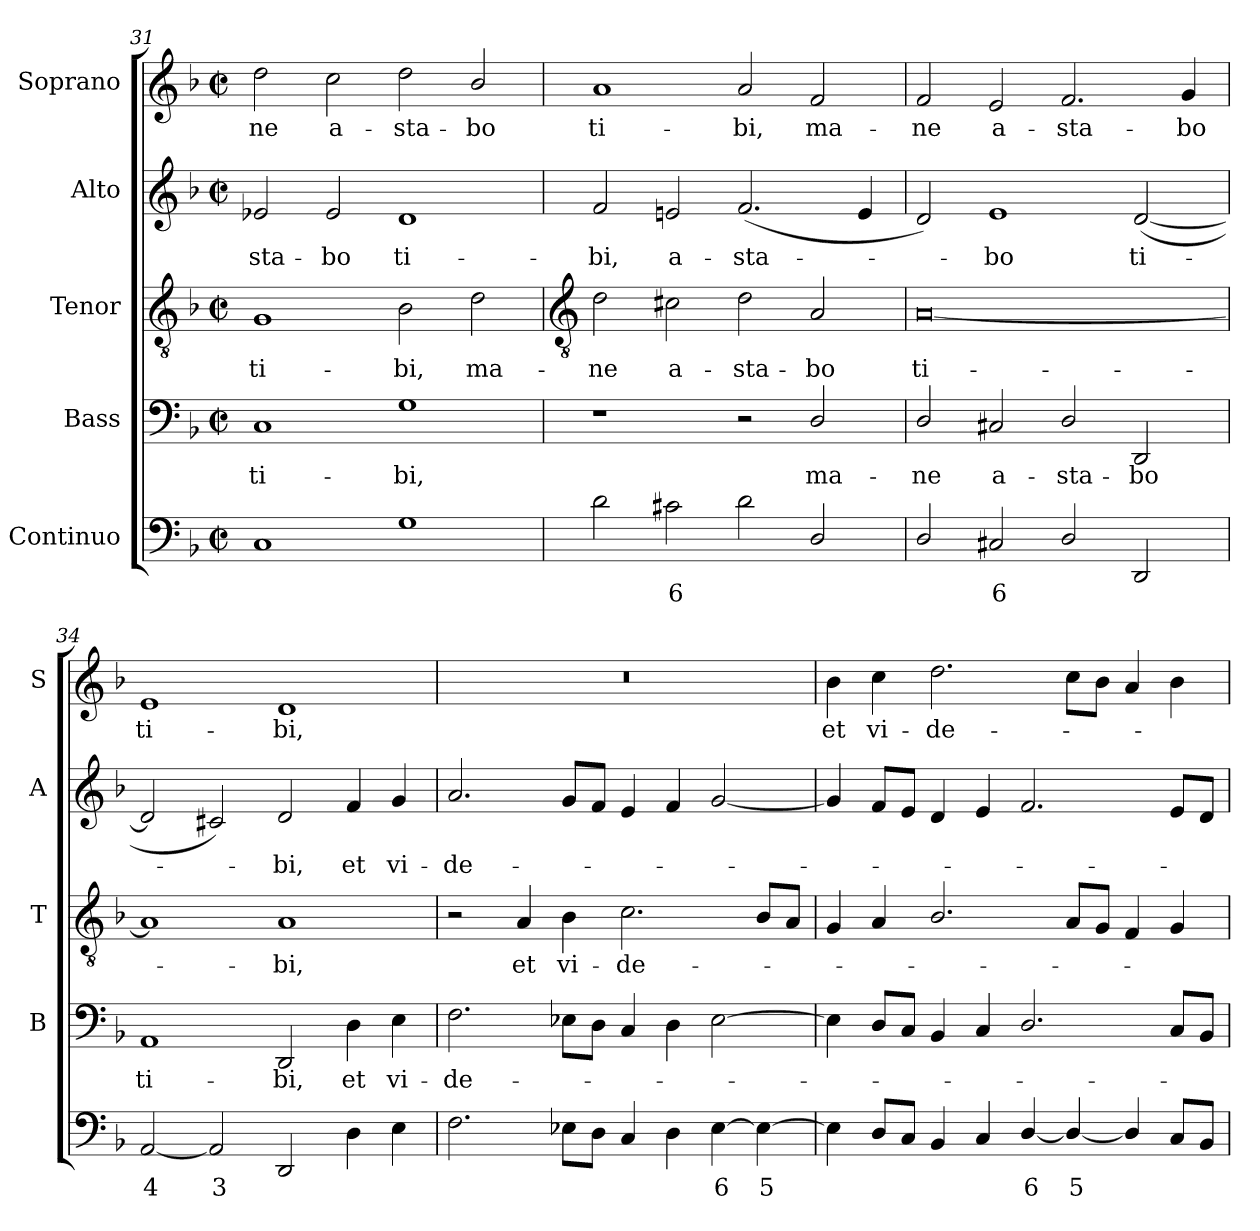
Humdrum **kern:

**kern	**text	**kern	**text	**kern	**text	**kern	**text	**kern	**text
*part5	*part5	*part4	*part4	*part3	*part3	*part2	*part2	*part1	*part1
*staff5	*staff5	*staff4	*staff4	*staff3	*staff3	*staff2	*staff2	*staff1	*staff1
*I"Continuo	*	*I"Bass	*	*I"Tenor	*	*I"Alto	*	*I"Soprano	*
*	*	*I'B	*	*I'T	*	*I'A	*	*I'S	*
*clefF4	*	*clefF4	*	*clefGv2	*	*clefG2	*	*clefG2	*
*k[b-]	*	*k[b-]	*	*k[b-]	*	*k[b-]	*	*k[b-]	*
*F:	*	*F:	*	*F:	*	*F:	*	*F:	*
*M4/2	*	*M4/2	*	*M4/2	*	*M4/2	*	*M4/2	*
*met(c|)	*	*met(c|)	*	*met(c|)	*	*met(c|)	*	*met(c|)	*
=31	=31	=31	=31	=31	=31	=31	=31	=31	=31
!	!	!	!LO:LY:b	!	!LO:LY:b	!	!LO:LY:b	!	!LO:LY:b
1C	.	1C	ti-	1G	ti-	2e-X	-sta-	2dd	-ne
!	!	!	!	!	!	!	!LO:LY:b	!	!LO:LY:b
.	.	.	.	.	.	2e-	-bo	2cc	a-
!	!	!	!LO:LY:b	!	!LO:LY:b	!	!LO:LY:b	!	!LO:LY:b
1G	.	1G	-bi,	2B-	-bi,	1d	ti-	2dd	-sta-
!	!	!	!	!	!LO:LY:b	!	!	!	!LO:LY:b
.	.	.	.	2d	ma-	.	.	2b-/	-bo
!!LO:LB:g=z
=32	=32	=32	=32	=32	=32	=32	=32	=32	=32
*	*	*	*	*clefGv2	*	*	*	*	*
!	!	!	!	!	!LO:LY:b	!	!LO:LY:b	!	!LO:LY:b
2d	.	1r	.	2d	-ne	2f	-bi,	1a	ti-
!	!LO:LY:b	!	!	!	!LO:LY:b	!	!LO:LY:b	!	!
2c#X	6	.	.	2c#X	a-	2en	a-	.	.
!	!	!	!	!	!LO:LY:b	!	!LO:LY:b	!	!LO:LY:b
2d	.	2r	.	2d	-sta-	(<2.f	-sta-	2a/	-bi,
!	!	!	!LO:LY:b	!	!LO:LY:b	!	!	!	!LO:LY:b
2D/	.	2D/	ma-	2A	-bo	.	.	2f	ma-
.	.	.	.	.	.	4e	.	.	.
=33	=33	=33	=33	=33	=33	=33	=33	=33	=33
!	!	!	!LO:LY:b	!	!LO:LY:b	!	!	!	!LO:LY:b
2D/	.	2D/	-ne	[0A	ti-	2d)	.	2f	-ne
!	!LO:LY:b	!	!LO:LY:b	!	!	!	!LO:LY:b	!	!LO:LY:b
2C#X	6	2C#X	a-	.	.	1e	bo	2e	a-
!	!	!	!LO:LY:b	!	!	!	!	!	!LO:LY:b
2D/	.	2D/	-sta-	.	.	.	.	2.f	-sta-
!	!	!	!LO:LY:b	!	!	!	!LO:LY:b	!	!
2DD	.	2DD	-bo	.	.	(<[2d	ti-	.	.
!	!	!	!	!	!	!	!	!	!LO:LY:b
.	.	.	.	.	.	.	.	4g	-bo
=34	=34	=34	=34	=34	=34	=34	=34	=34	=34
!	!LO:LY:b	!	!LO:LY:b	!	!	!	!	!	!LO:LY:b
[2AA	4	1AA	ti-	1A]	.	2d]	.	1e	ti-
!	!LO:LY:b	!	!	!	!	!	!	!	!
2AA]	3	.	.	.	.	2c#X)	.	.	.
!	!	!	!LO:LY:b	!	!LO:LY:b	!	!LO:LY:b	!	!LO:LY:b
2DD	.	2DD	-bi,	1A	bi,	2d	bi,	1d	-bi,
!	!	!	!LO:LY:b	!	!	!	!LO:LY:b	!	!
4D	.	4D	et	.	.	4f	et	.	.
!	!	!	!LO:LY:b	!	!	!	!LO:LY:b	!	!
4E	.	4E	vi-	.	.	4g	vi-	.	.
=35	=35	=35	=35	=35	=35	=35	=35	=35	=35
!	!	!	!LO:LY:b	!	!	!	!LO:LY:b	!	!
2.F	.	2.F	-de-	2r	.	2.a/	-de-	0r	.
!	!	!	!	!	!LO:LY:b	!	!	!	!
.	.	.	.	4A	et	.	.	.	.
!	!	!	!	!	!LO:LY:b	!	!	!	!
8E-XL	.	8E-XL	.	4B-	vi-	8gL	.	.	.
8DJ	.	8DJ	.	.	.	8fJ	.	.	.
!	!	!	!	!	!LO:LY:b	!	!	!	!
4C	.	4C	.	2.c	-de-	4e	.	.	.
4D	.	4D	.	.	.	4f	.	.	.
!	!LO:LY:b	!	!	!	!	!	!	!	!
[4E-	6	[2E-	.	.	.	[2g	.	.	.
!	!LO:LY:b	!	!	!	!	!	!	!	!
4E-_	5	.	.	8B-/L	.	.	.	.	.
.	.	.	.	8A/J	.	.	.	.	.
=36	=36	=36	=36	=36	=36	=36	=36	=36	=36
!	!	!	!	!	!	!	!	!	!LO:LY:b
4E-]	.	4E-]	.	4G	.	4g]	.	4b-	et
!	!	!	!	!	!	!	!	!	!LO:LY:b
8DL	.	8DL	.	4A/	.	8fL	.	4cc	vi-
8CJ	.	8CJ	.	.	.	8eJ	.	.	.
!	!	!	!	!	!	!	!	!	!LO:LY:b
4BB-	.	4BB-	.	2.B-/	.	4d	.	2.dd	-de-
4C	.	4C	.	.	.	4e	.	.	.
!	!LO:LY:b	!	!	!	!	!	!	!	!
[4D/	6	2.D/	.	.	.	2.f	.	.	.
!	!LO:LY:b	!	!	!	!	!	!	!	!
4D/_	5	.	.	8AL	.	.	.	8ccL	.
.	.	.	.	8GJ	.	.	.	8b-J	.
4D/]	.	.	.	4F	.	.	.	4a	.
8CL	.	8CL	.	4G	.	8eL	.	4b-	.
8BB-J	.	8BB-J	.	.	.	8dJ	.	.	.
=	=	=	=	=	=	=	=	=	=
*-	*-	*-	*-	*-	*-	*-	*-	*-	*-
